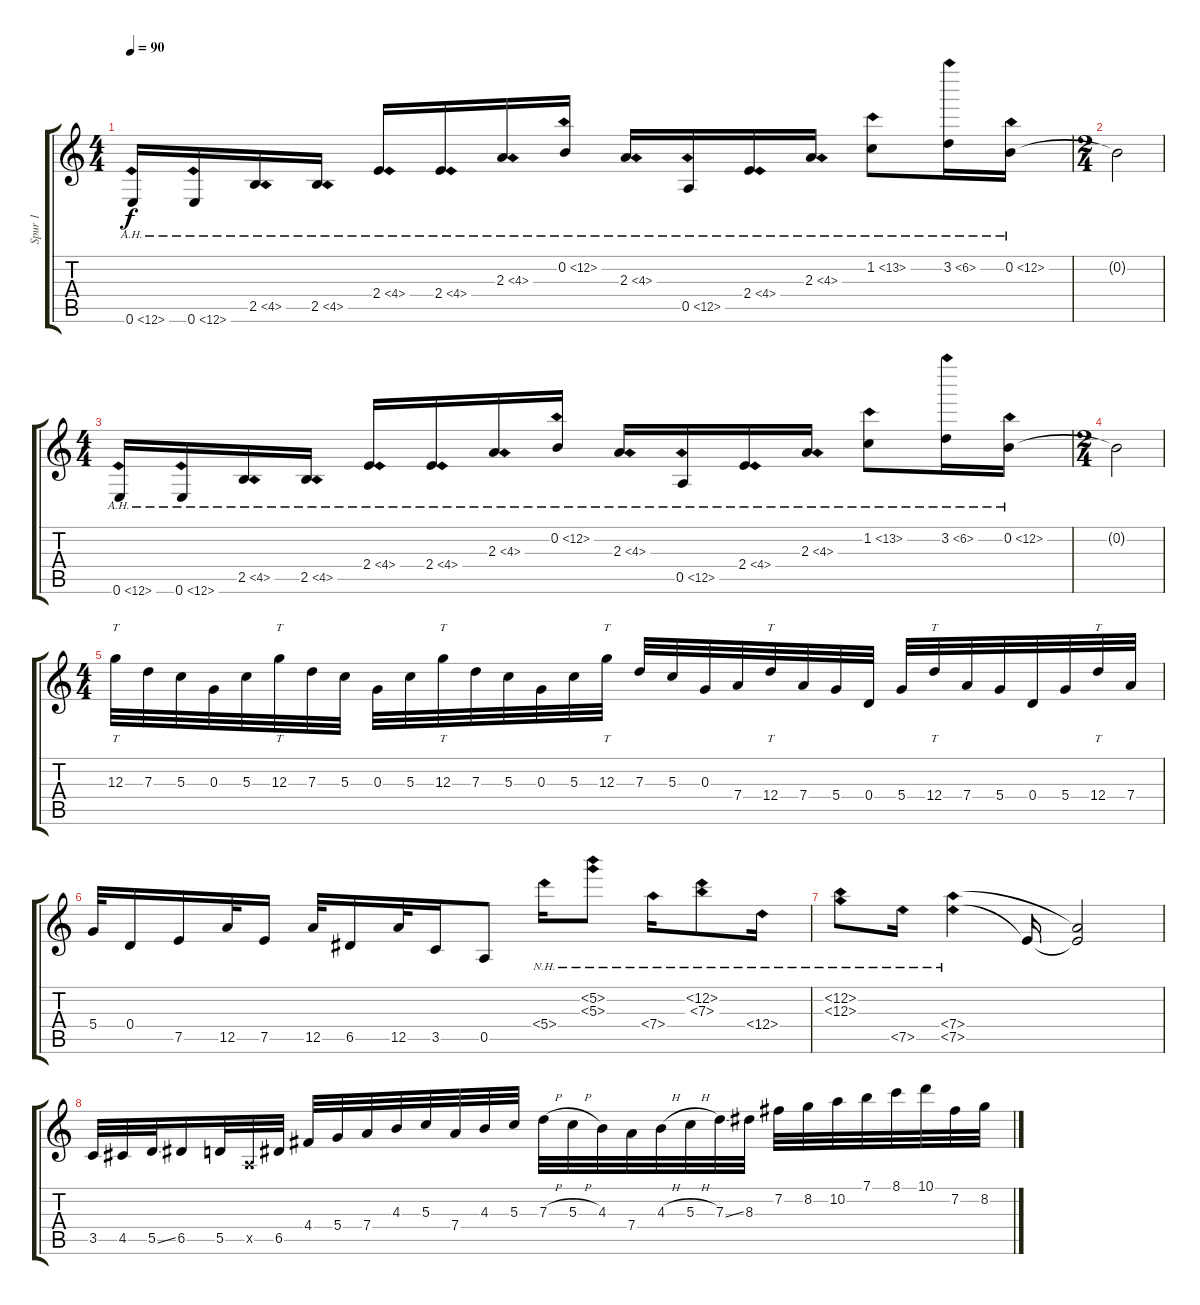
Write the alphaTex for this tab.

\track ("Spur 1" "Spur 1") {instrument acousticguitarnylon}
\staff {score tabs}
\tuning (E4 B3 G3 D3 A2 E2) {hide}
\ts (4 4)
\tempo 90
\clef g2
\ks c
0.6{ah 12}.16{dy f instrument acousticguitarnylon} 0.6{ah 12}.16 2.5{ah 2}.16 2.5{ah 2}.16 2.4{ah 2}.16 2.4{ah 2}.16 2.3{ah 2}.16 0.2{ah 12}.16 2.3{ah 2}.16 0.5{ah 12}.16 2.4{ah 2}.16 2.3{ah 2}.16 1.2{ah 12}.8 3.2{ah 3}.16 0.2{ah 12}.16 |
\ts (2 4)
0.2{t}.2 |
\ts (4 4)
0.6{ah 12}.16 0.6{ah 12}.16 2.5{ah 2}.16 2.5{ah 2}.16 2.4{ah 2}.16 2.4{ah 2}.16 2.3{ah 2}.16 0.2{ah 12}.16 2.3{ah 2}.16 0.5{ah 12}.16 2.4{ah 2}.16 2.3{ah 2}.16 1.2{ah 12}.8 3.2{ah 3}.16 0.2{ah 12}.16 |
\ts (2 4)
0.2{t}.2 |
\ts (4 4)
12.3.32{tt} 7.3.32 5.3.32 0.3.32 5.3.32 12.3.32{tt} 7.3.32 5.3.32 0.3.32 5.3.32 12.3.32{tt} 7.3.32 5.3.32 0.3.32 5.3.32 12.3.32{tt} 7.3.32 5.3.32 0.3.32 7.4.32 12.4.32{tt} 7.4.32 5.4.32 0.4.32 5.4.32 12.4.32{tt} 7.4.32 5.4.32 0.4.32 5.4.32 12.4.32{tt} 7.4.32 |
5.4.32 0.4.16 7.5.16 12.5.32 7.5.16 12.5.32 6.5.16 12.5.32 3.5.16 0.5.8 5.4{nh}.16 (5.2{nh} 5.3{nh}).8 7.4{nh}.16 (0.2{nh} 7.3{nh}).8 12.4{nh}.16 |
(12.2{nh} 12.3{nh}).8 7.5{nh}.16 (7.4{nh} 7.5{nh}).4 7.5{t}.16 (7.4{t} 7.5{t}).2 |
3.5.32 4.5.32 5.5{ss}.32 6.5.16 5.5.32 0.5{x}.32 6.5.32 4.4.32 5.4.32 7.4.32 4.3.32 5.3.32 7.4.32 4.3.32 5.3.32 7.3{h}.32 5.3{h}.32 4.3.32 7.4.32 4.3{h}.32 5.3{h}.32 7.3{ss}.32 8.3.32 7.2.32 8.2.32 10.2.32 7.1.32 8.1.32 10.1.32 7.2.32 8.2.32
